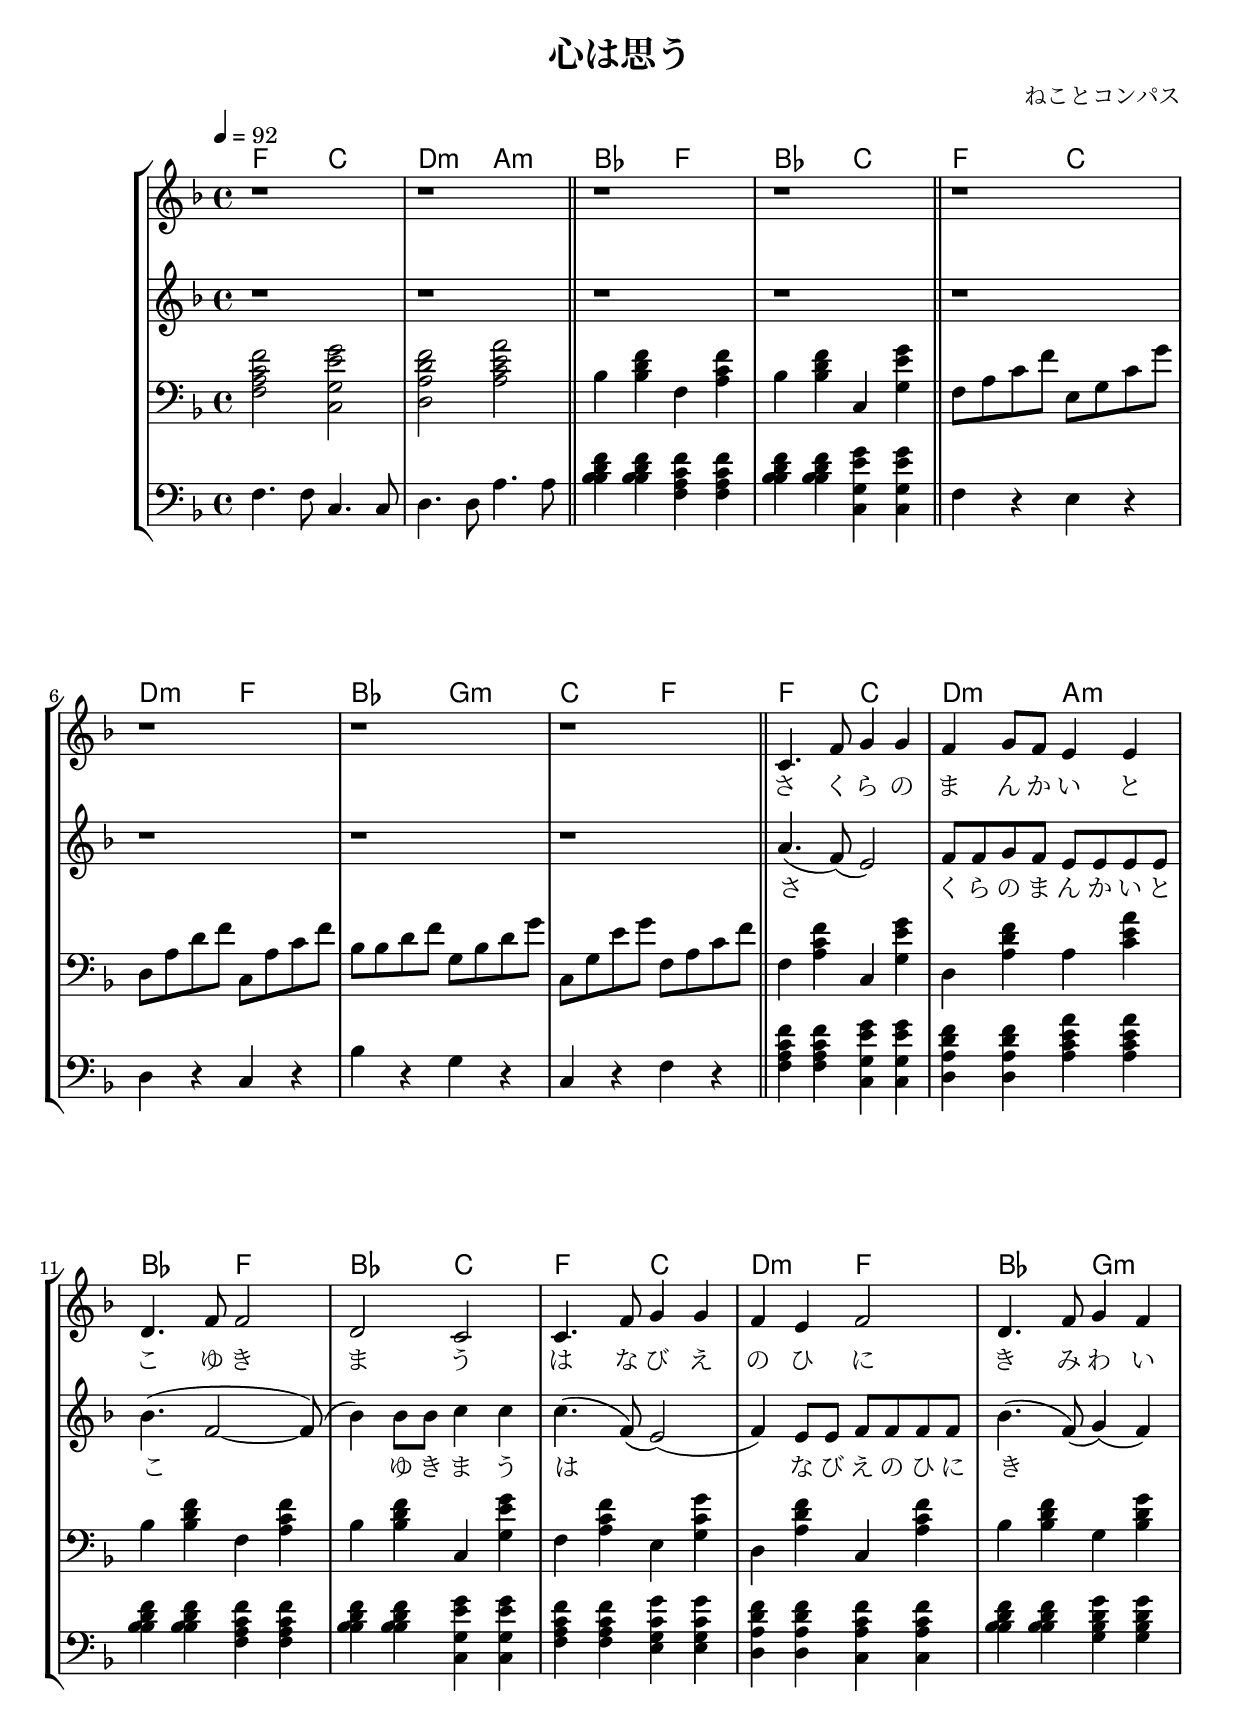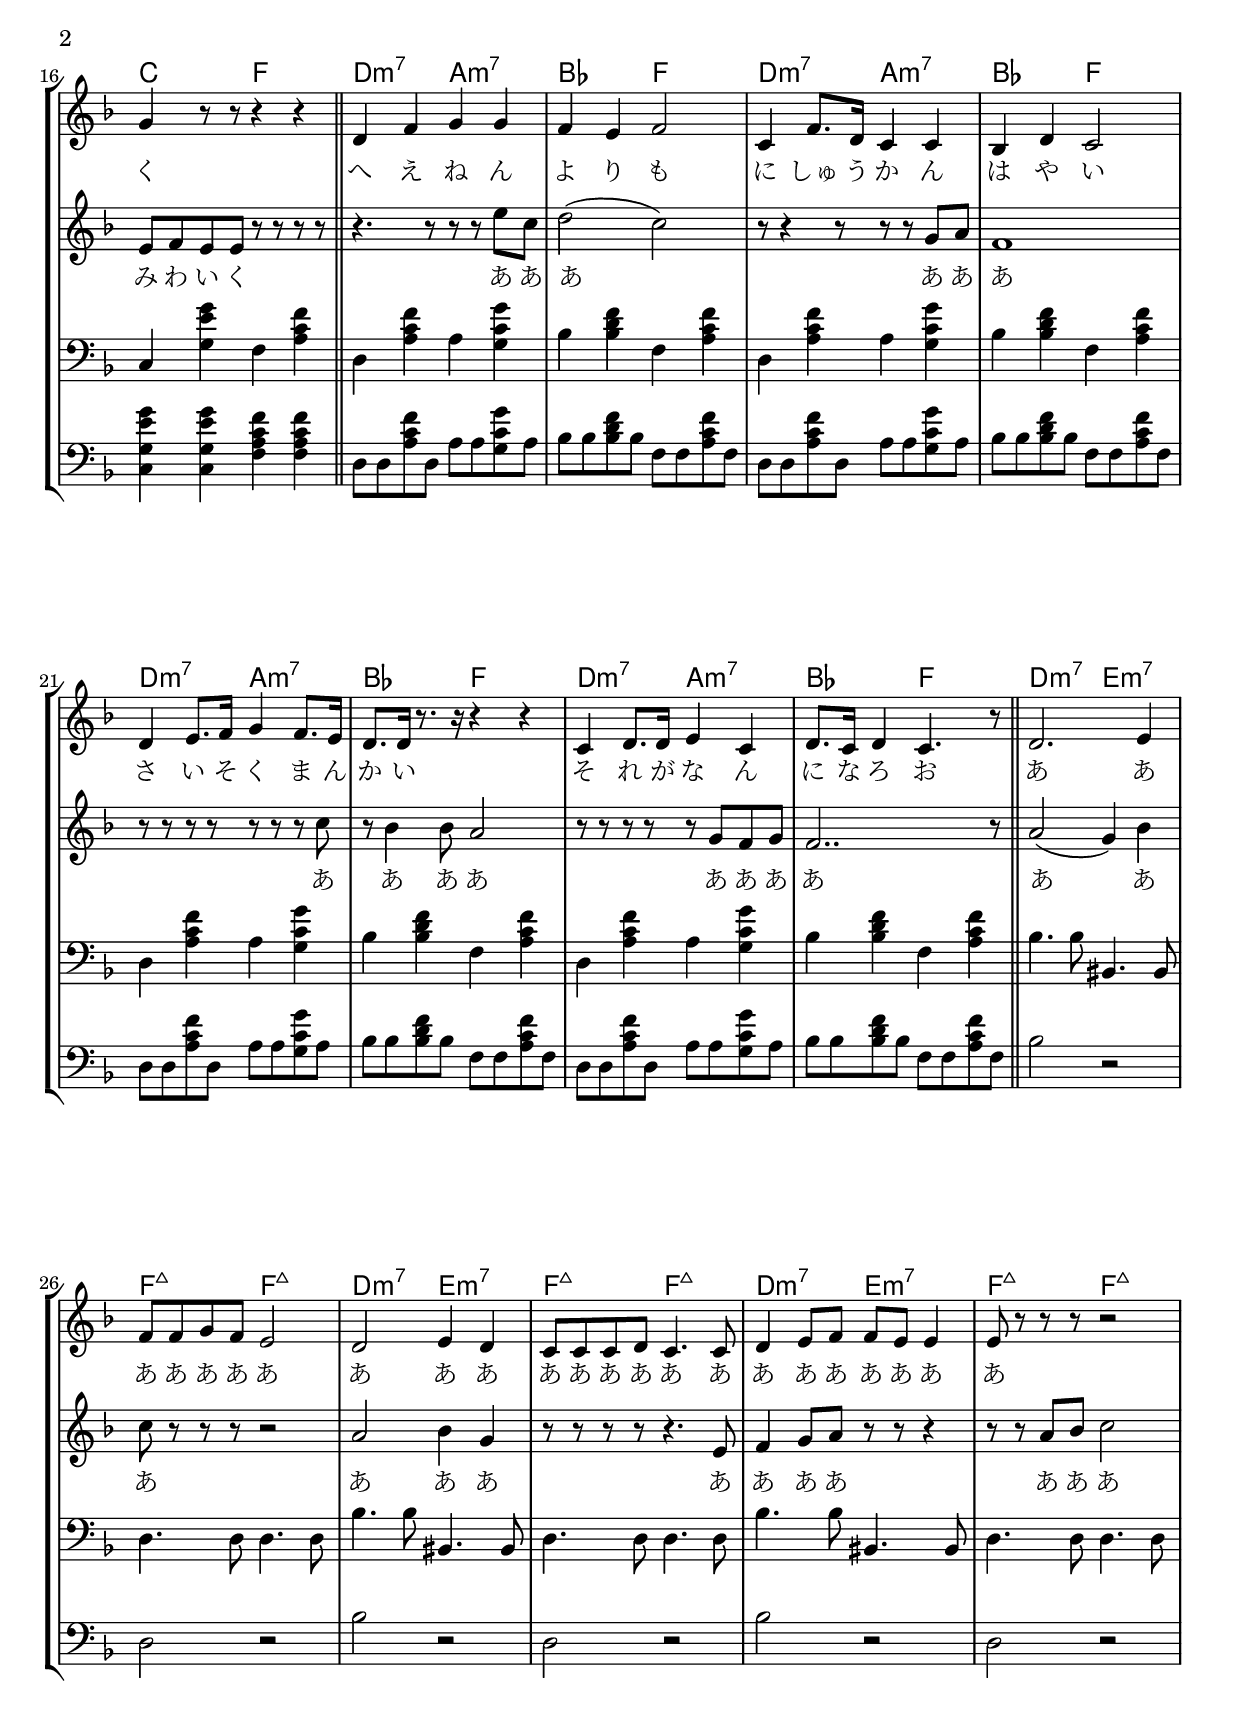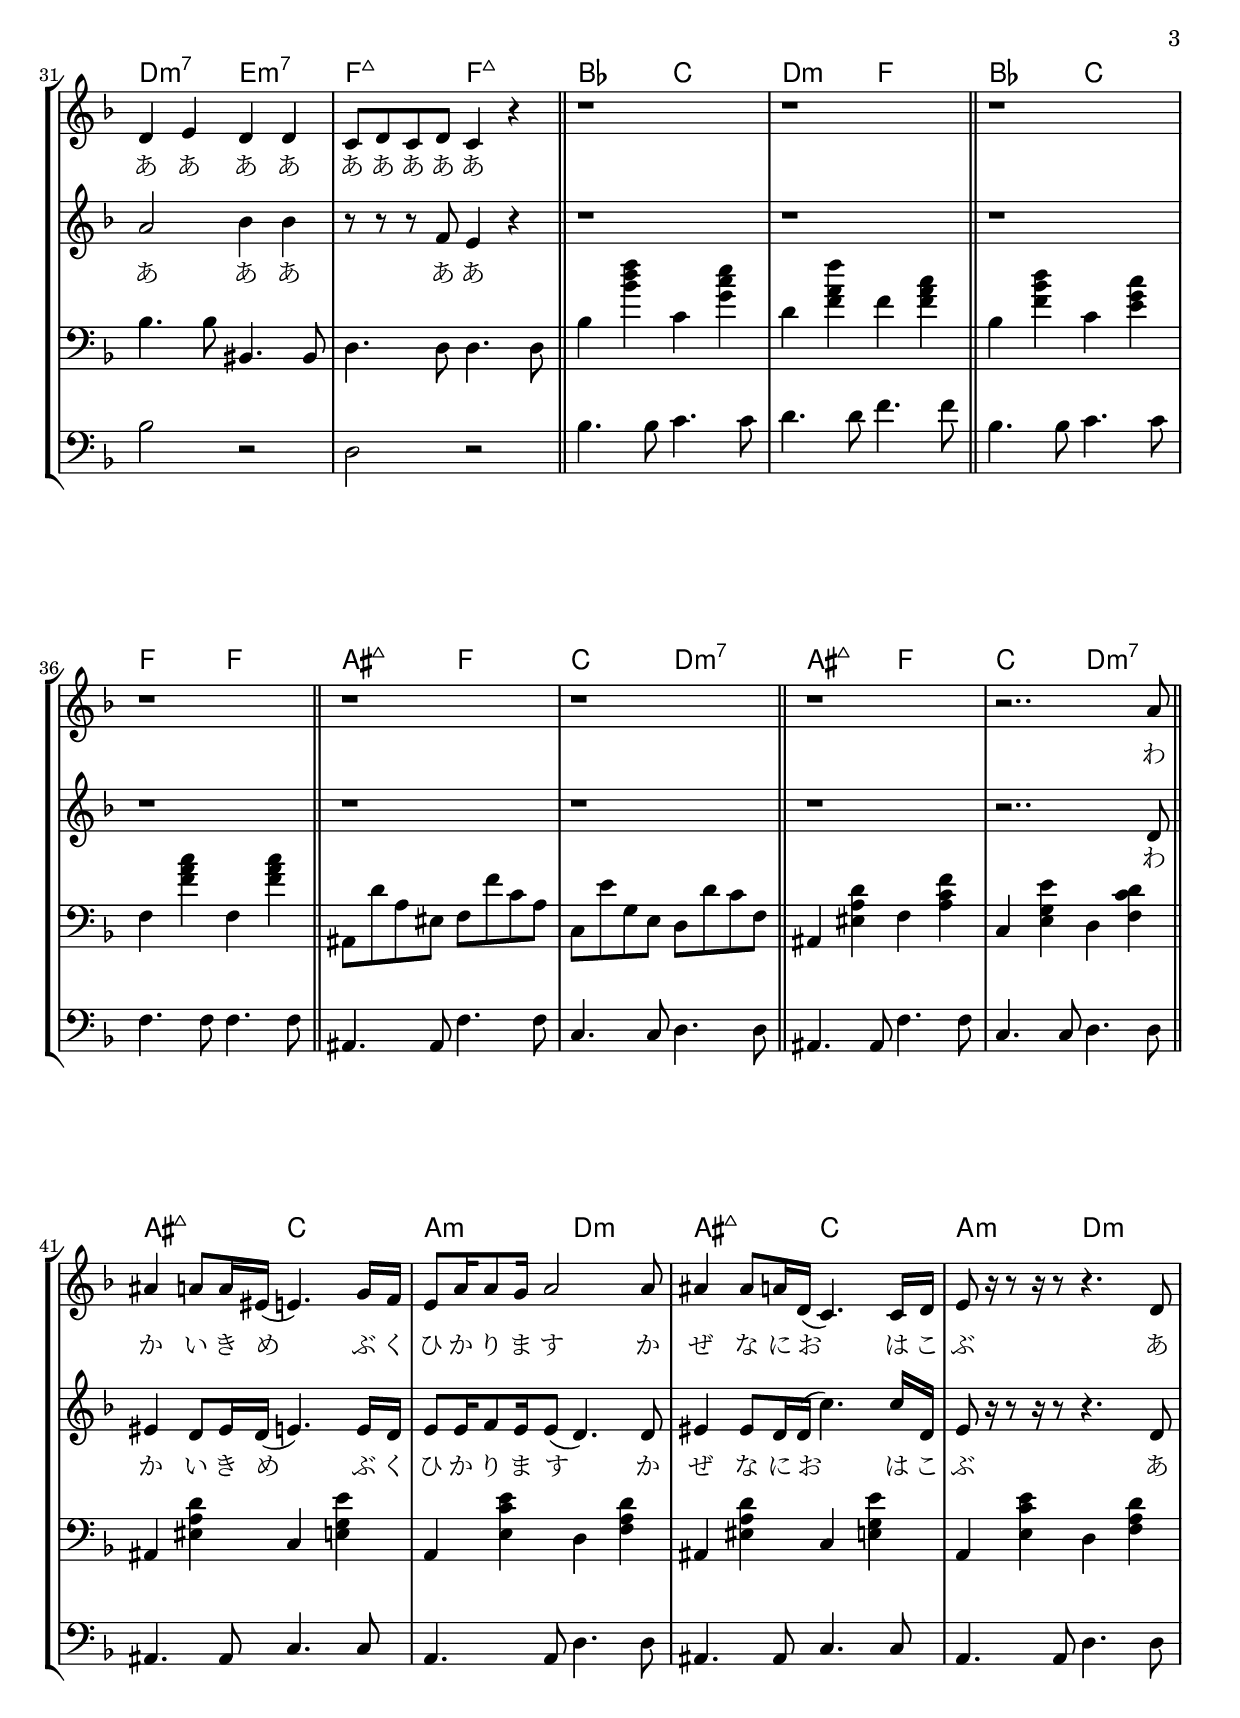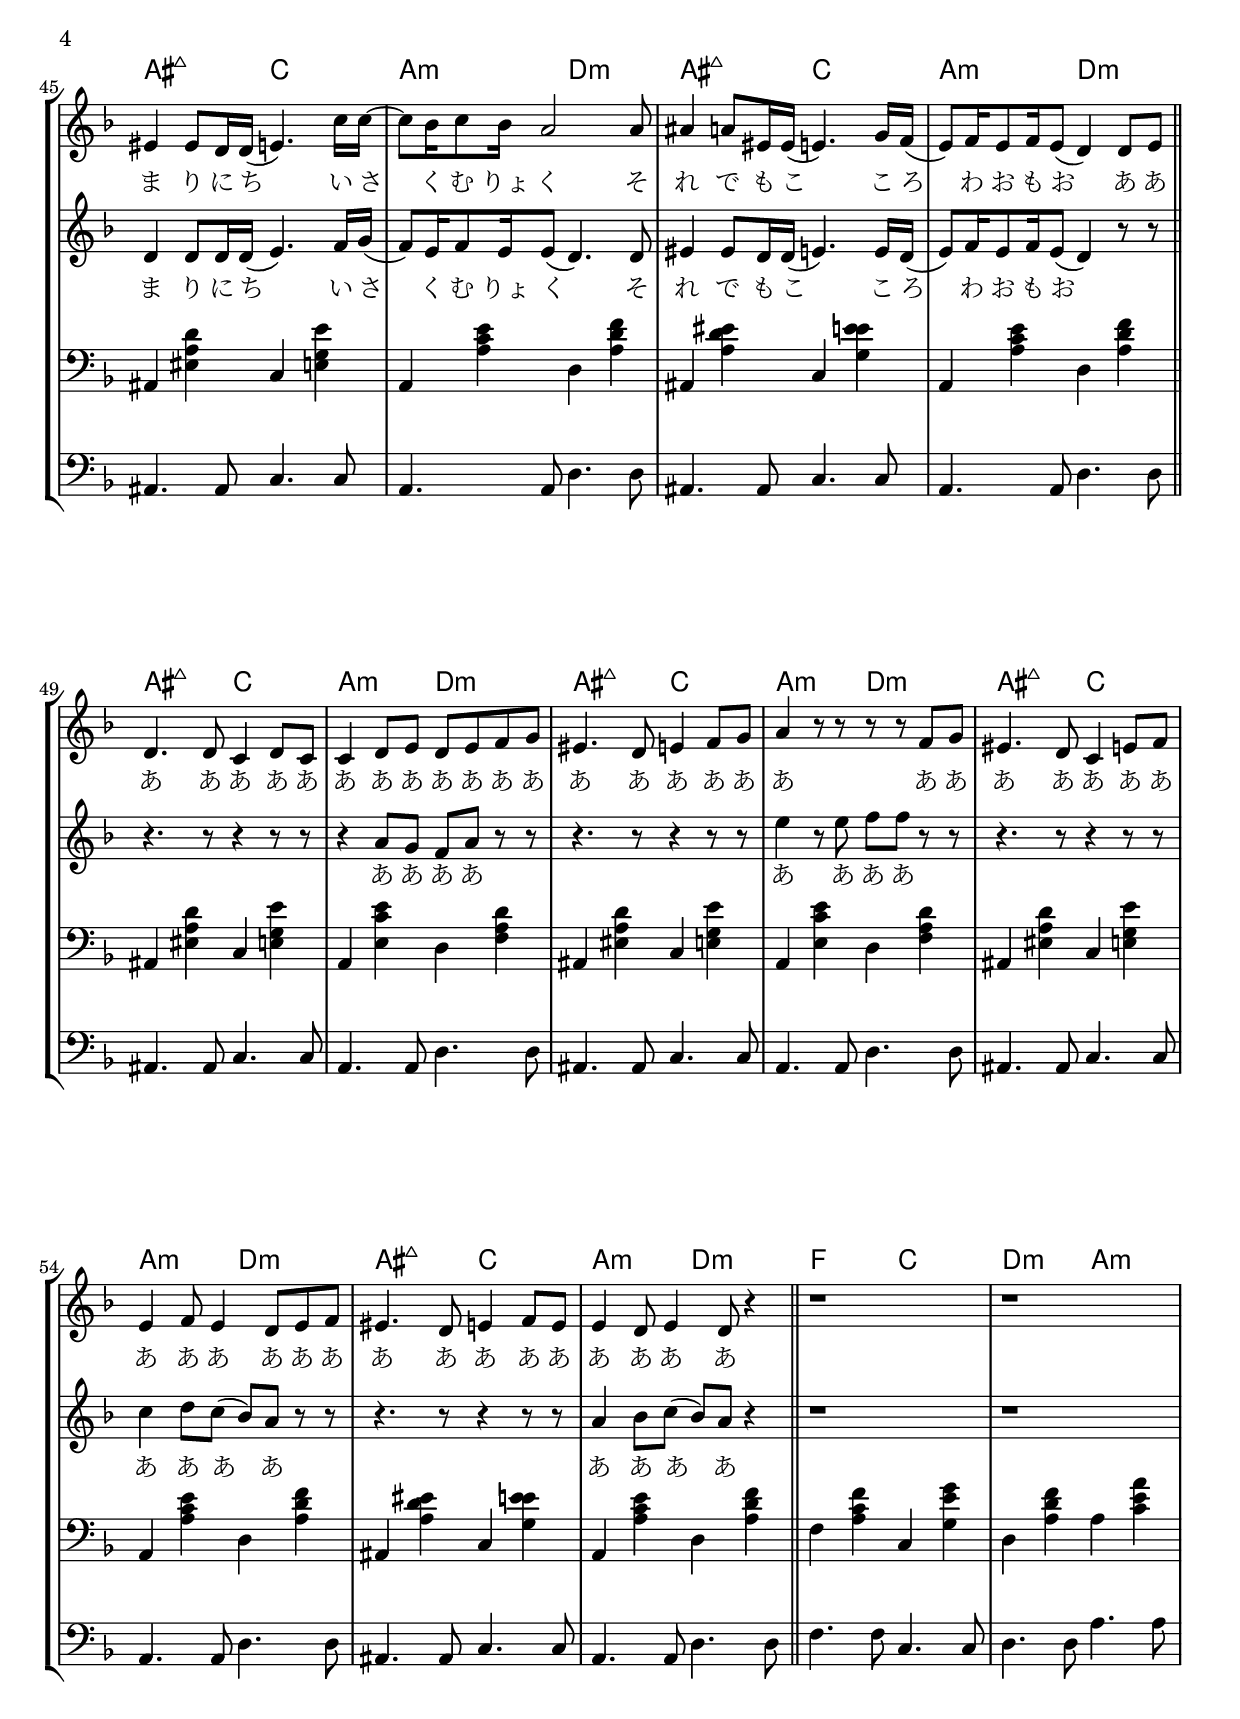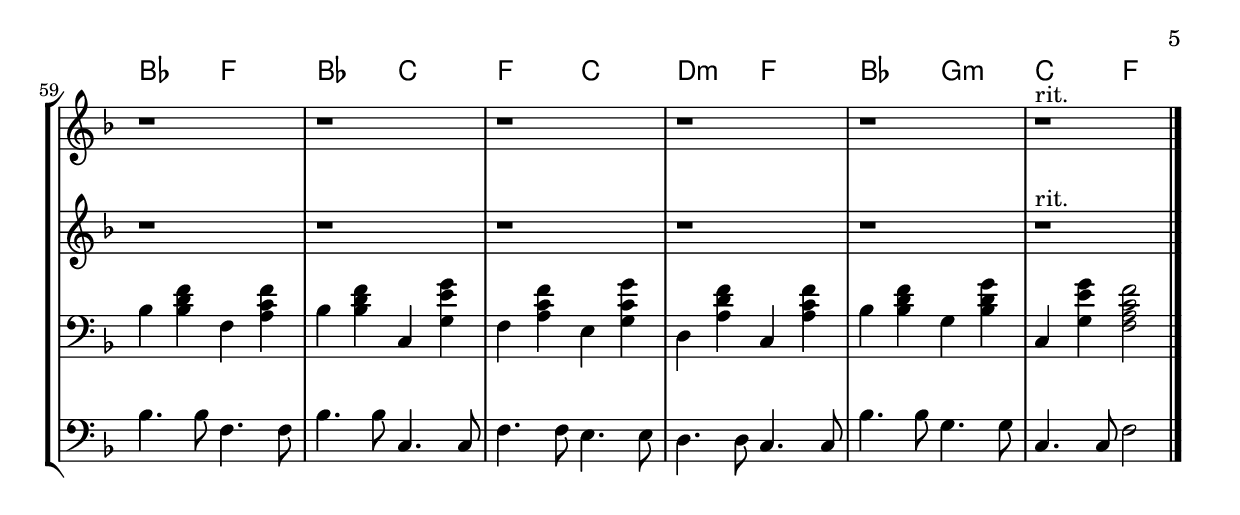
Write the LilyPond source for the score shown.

\version "2.12.1"

\header {
	title = \markup {心は思う}
	composer = \markup \center-column {ねことコンパス}
}

harmony = \chordmode {
	f2 c d:m a:m 

	bes f bes c 

	f c d:m f bes g:m c f 

	f c d:m a:m bes f bes c f c d:m f bes g:m c f 

	d:min7 a:min7 bes f d:min7 a:min7 bes f d:min7 a:min7 bes f d:min7 a:min7 bes f 

	d:min7 e:m7 f:maj7 f:maj7 d:min7 e:m7 f:maj7 f:maj7 d:min7 e:m7 f:maj7 f:maj7 d:min7 e:m7 f:maj7 f:maj7 

	bes c d:m f 

	bes c f f 

	ais:maj7 f c d:min7 

	ais:maj7 f c d:min7 

	ais:maj7 c a:m d:m ais:maj7 c a:m d:m ais:maj7 c a:m d:m ais:maj7 c a:m d:m 

	ais:maj7 c a:m d:m ais:maj7 c a:m d:m ais:maj7 c a:m d:m ais:maj7 c a:m d:m 

	f c d:m a:m bes f bes c f c d:m f bes g:m c f 
}

melody = {
	\key f \major
	\tempo 4 = 92
	r1 | r1   
	r1 | r1   
	r1 | r1 | r1 | r1   
	\set Staff.midiInstrument = #"mmi0.45"
	c'4.  f'8  g'4  g'4 
	f'4  g'8  f'8  e'4  e'4 
	d'4.  f'8  f'2 
	d'2  c'2 
	c'4.  f'8  g'4  g'4 
	f'4  e'4  f'2 
	d'4.  f'8  g'4  f'4 
	g'4  r8  r8  r4  r4
	\set Staff.midiInstrument = #"mmi0.45"
	d'4  f'4  g'4  g'4 
	f'4  e'4  f'2 
	c'4  f'8.  d'16  c'4  c'4 
	bes4  d'4  c'2 
	d'4  e'8.  f'16  g'4  f'8.  e'16 
	d'8.  d'16  r8.  r16  r4  r4 
	c'4  d'8.  d'16  e'4  c'4 
	d'8.  c'16  d'4  c'4.  	r8 	\set Staff.midiInstrument = #"Bright Acoustic"
	 d'2.  e'4 
	f'8  f'8  g'8  f'8  e'2 
	d'2  e'4  d'4 
	c'8  c'8  c'8  d'8  c'4.  c'8 
	d'4  e'8  f'8  f'8  e'8  e'4 
	e'8  r8  r8  r8  r2 
	d'4  e'4  d'4  d'4 
	c'8  d'8  c'8  d'8  c'4  	r4 	r1 | r1   
	r1 | r1   
	r1 | r1   
	r1 | r2.. 
	\set Staff.midiInstrument = #"mmi0.45"
	a'8 
	ais'4  a'8  a'16  eis'16  (e'4.)  g'16  f'16 
	e'8  a'16  a'8  g'16  a'2  a'8 
	ais'4  ais'8  a'16  d'16  (c'4.)  c'16  d'16 
	e'8  r16  r8  r16  r8  r4.  d'8 
	eis'4  eis'8  d'16  d'16  (e'4.)  c''16  c''16~ 
	c''8  bes'16  c''8  bes'16  a'2  a'8 
	ais'4  a'8  eis'16  eis'16  (e'4.)  g'16  f'16 
	(e'8)  f'16  e'8  f'16  e'8  (d'4)  	\set Staff.midiInstrument = #"Pad 7 (halo)"
	d'8  e'8 
	d'4.  d'8  c'4  d'8  c'8 
	c'4  d'8  e'8  d'8  e'8  f'8  g'8 
	eis'4.  d'8  e'4  f'8  g'8 
	a'4  r8  r8  r8  r8  f'8  g'8 
	eis'4.  d'8  c'4  e'8  f'8 
	e'4  f'8  e'4  d'8  e'8  f'8 
	eis'4.  d'8  e'4  f'8  e'8 
	e'4  d'8  e'4  d'8  	r4 	r1 | r1 | r1 | r1 | r1 | r1 | r1 | r1^"rit." \bar "|."
}

words = \lyricmode {
	
	
	
	さ  く  ら  の  ま  ん  か  い  と  こ  ゆ  き  ま  う  は  な  び  え  の  ひ  に  き  み  わ  い  く  
	へ  え  ね  ん  よ  り  も  に  しゅ  う  か  ん  は  や  い  さ  い  そ  く  ま  ん  か  い  そ  れ  が  な  ん  に  な  ろ  お  
	あ  あ  あ  あ  あ  あ  あ  あ  あ  あ  あ  あ  あ  あ  あ  あ  あ  あ  あ  あ  あ  あ  あ  あ  あ  あ  あ  あ  あ  あ  あ  あ  
	
	
	
	
	わ  か  い  き  め  ぶ  く  ひ  か  り  ま  す  か  ぜ  な  に  お  は  こ  ぶ  あ  ま  り  に  ち  い  さ  く  む  りょ  く  そ  れ  で  も  こ  こ  ろ  わ  お  も  お  
	あ  あ  あ  あ  あ  あ  あ  あ  あ  あ  あ  あ  あ  あ  あ  あ  あ  あ  あ  あ  あ  あ  あ  あ  あ  あ  あ  あ  あ  あ  あ  あ  あ  あ  あ  あ  あ  あ  あ  あ  あ  あ  
	
}

secondmelody = {
	\key f \major
	\tempo 4 = 92
	r1 | r1   
	r1 | r1   
	r1 | r1 | r1 | r1   
	\set Staff.midiInstrument = #"mmi0.48"
	a'4.  (f'8)  (e'2) 
	f'8  f'8  g'8  f'8  e'8  e'8  e'8  e'8 
	bes'4.  (f'2~f'8) 
	(bes'4)  bes'8  bes'8  c''4  c''4 
	c''4.  (f'8)  (e'2) 
	(f'4)  e'8  e'8  f'8  f'8  f'8  f'8 
	bes'4.  (f'8)  (g'4)  (f'4) 
	e'8  f'8  e'8  e'8  r8  r8  r8  r8
	\set Staff.midiInstrument = #"Viola"
	r4.  r8  r8  r8  e''8  c''8 
	d''2  (c''2) 
	r8  r4  r8  r8  r8  g'8  a'8 
	f'1 
	r8  r8  r8  r8  r8  r8  r8  c''8 
	r8  bes'4  bes'8  a'2 
	r8  r8  r8  r8  r8  g'8  f'8  g'8 
	f'2..  	r8 	\set Staff.midiInstrument = #"Electric Grand"
	 a'2  (g'4)  bes'4 
	c''8  r8  r8  r8  r2 
	a'2  bes'4  g'4 
	r8  r8  r8  r8  r4.  e'8 
	f'4  g'8  a'8  r8  r8  r4 
	r8  r8  a'8  bes'8  c''2 
	a'2  bes'4  bes'4 
	r8  r8  r8  f'8  e'4  	r4 	r1 | r1   
	r1 | r1   
	r1 | r1   
	r1 | r2.. 
	\set Staff.midiInstrument = #"mmi0.42"
	d'8 
	eis'4  d'8  eis'16  d'16  (e'4.)  e'16  d'16 
	e'8  e'16  f'8  e'16  e'8  (d'4.)  d'8 
	eis'4  eis'8  d'16  d'16  (c''4.)  c''16  d'16 
	e'8  r16  r8  r16  r8  r4.  d'8 
	d'4  d'8  d'16  d'16  (e'4.)  f'16  g'16 
	(f'8)  e'16  f'8  e'16  e'8  (d'4.)  d'8 
	eis'4  eis'8  d'16  d'16  (e'4.)  e'16  d'16 
	(e'8)  f'16  e'8  f'16  e'8  (d'4)  	\set Staff.midiInstrument = #"Ocarina"
	r8  r8 
	r4.  r8  r4  r8  r8 
	r4  a'8  g'8  f'8  a'8  r8  r8 
	r4.  r8  r4  r8  r8 
	e''4  r8  e''8  f''8  f''8  r8  r8 
	r4.  r8  r4  r8  r8 
	c''4  d''8  c''8  (bes'8)  a'8  r8  r8 
	r4.  r8  r4  r8  r8 
	a'4  bes'8  c''8  (bes'8)  a'8  	r4 	r1 | r1 | r1 | r1 | r1 | r1 | r1 | r1^"rit." \bar "|."
}

secondwords = \lyricmode {
	
	
	
	さ  く  ら  の  ま  ん  か  い  と  こ  ゆ  き  ま  う  は  な  び  え  の  ひ  に  き  み  わ  い  く  
	あ  あ  あ  あ  あ  あ  あ  あ  あ  あ  あ  あ  あ  あ  
	あ  あ  あ  あ  あ  あ  あ  あ  あ  あ  あ  あ  あ  あ  あ  あ  あ  あ  
	
	
	
	
	わ  か  い  き  め  ぶ  く  ひ  か  り  ま  す  か  ぜ  な  に  お  は  こ  ぶ  あ  ま  り  に  ち  い  さ  く  む  りょ  く  そ  れ  で  も  こ  こ  ろ  わ  お  も  お  
	あ  あ  あ  あ  あ  あ  あ  あ  あ  あ  あ  あ  あ  あ  あ  あ  
	
}

tempochange = {
	\tempo 4 = 92
	r1 | r1 \bar "||"
	\tempo 4 = 92
	r1 | r1 \bar "||"
	\tempo 4 = 92
	r1 | r1 | r1 | r1 \bar "||"
	\tempo 4 = 92
	r1 | r1 | r1 | r1 | r1 | r1 | r1 | r1 \bar "||"
	\tempo 4 = 92
	r1 | r1 | r1 | r1 | r1 | r1 | r1 | r1 \bar "||"
	\tempo 4 = 92
	r1 | r1 | r1 | r1 | r1 | r1 | r1 | r1 \bar "||"
	\tempo 4 = 92
	r1 | r1 \bar "||"
	\tempo 4 = 92
	r1 | r1 \bar "||"
	\tempo 4 = 92
	r1 | r1 \bar "||"
	\tempo 4 = 92
	r1 | r1 \bar "||"
	\tempo 4 = 92
	r1 | r1 | r1 | r1 | r1 | r1 | r1 | r1 \bar "||"
	\tempo 4 = 92
	r1 | r1 | r1 | r1 | r1 | r1 | r1 | r1 \bar "||"
	\tempo 4 = 92
	r1 | r1 | r1 | r1 | r1 | r1 | r1 | \tempo 4 = 69 r2 \tempo 4 = 61 r2 \bar "|."
}

mainacc = {
	\clef bass
	\set Staff.midiInstrument = #"Pad 4 (choir)"
	\key f \major
	\tempo 4 = 92
	<f a c' f'>2
	<c g e' g'>2
	<d a d' f'>2
	<a c' e' a'>2
	\bar "||"

	\set Staff.midiInstrument = #"Pad 4 (choir)"
	bes4 <bes d' f'>4
	f4 <a c' f'>4
	bes4 <bes d' f'>4
	c4 <g e' g'>4
	\bar "||"

	\set Staff.midiInstrument = #"Pad 4 (choir)"
	f8 a8 c'8 f'8
	e8 g8 c'8 g'8
	d8 a8 d'8 f'8
	c8 a8 c'8 f'8
	bes8 bes8 d'8 f'8
	g8 bes8 d'8 g'8
	c8 g8 e'8 g'8
	f8 a8 c'8 f'8
	\bar "||"

	\set Staff.midiInstrument = #"Acoustic grand"
	f4 <a c' f'>4
	c4 <g e' g'>4
	d4 <a d' f'>4
	a4 <c' e' a'>4
	bes4 <bes d' f'>4
	f4 <a c' f'>4
	bes4 <bes d' f'>4
	c4 <g e' g'>4
	f4 <a c' f'>4
	e4 <g c' g'>4
	d4 <a d' f'>4
	c4 <a c' f'>4
	bes4 <bes d' f'>4
	g4 <bes d' g'>4
	c4 <g e' g'>4
	f4 <a c' f'>4
	\bar "||"

	\set Staff.midiInstrument = #"Pad 8 (sweep)"
	d4 <a c' f'>4
	a4 <g c' g'>4
	bes4 <bes d' f'>4
	f4 <a c' f'>4
	d4 <a c' f'>4
	a4 <g c' g'>4
	bes4 <bes d' f'>4
	f4 <a c' f'>4
	d4 <a c' f'>4
	a4 <g c' g'>4
	bes4 <bes d' f'>4
	f4 <a c' f'>4
	d4 <a c' f'>4
	a4 <g c' g'>4
	bes4 <bes d' f'>4
	f4 <a c' f'>4
	\bar "||"

	\set Staff.midiInstrument = #"FX 4 (atmosphere)"
	bes4.bes8
	bis,4.bis,8
	d4.d8
	d4.d8
	bes4.bes8
	bis,4.bis,8
	d4.d8
	d4.d8
	bes4.bes8
	bis,4.bis,8
	d4.d8
	d4.d8
	bes4.bes8
	bis,4.bis,8
	d4.d8
	d4.d8
	\bar "||"

	\set Staff.midiInstrument = #"Pad 2 (warm)"
	bes4 <bes' d'' f''>4
	c'4 <g' c'' e''>4
	d'4 <f' a' f''>4
	f'4 <f' a' c''>4
	\bar "||"

	\set Staff.midiInstrument = #"Pad 3 (polysynth)"
	bes4 <f' bes' d''>4
	c'4 <e' g' c''>4
	f4 <f' a' c''>4
	f4 <f' a' c''>4
	\bar "||"

	\set Staff.midiInstrument = #"Synthstrings 1"
	ais,8 d' a eis
	f8 f' c' a
	c8 e' g e
	d8 d' c' f
	\bar "||"

	\set Staff.midiInstrument = #"Voice Oohs"
	ais,4 <eis a d'>4
	f4 <a c' f'>4
	c4 <e g e'>4
	d4 <f c' d'>4
	\bar "||"

	\set Staff.midiInstrument = #"FX 7 (echoes)"
	ais,4 <eis a d'>4
	c4 <e g e'>4
	a,4 <e c' e'>4
	d4 <f a d'>4
	ais,4 <eis a d'>4
	c4 <e g e'>4
	a,4 <e c' e'>4
	d4 <f a d'>4
	ais,4 <eis a d'>4
	c4 <e g e'>4
	a,4 <a c' e'>4
	d4 <a d' f'>4
	ais,4 <a d' eis'>4
	c4 <g e' e'>4
	a,4 <a c' e'>4
	d4 <a d' f'>4
	\bar "||"

	\set Staff.midiInstrument = #"Electric Grand"
	ais,4 <eis a d'>4
	c4 <e g e'>4
	a,4 <e c' e'>4
	d4 <f a d'>4
	ais,4 <eis a d'>4
	c4 <e g e'>4
	a,4 <e c' e'>4
	d4 <f a d'>4
	ais,4 <eis a d'>4
	c4 <e g e'>4
	a,4 <a c' e'>4
	d4 <a d' f'>4
	ais,4 <a d' eis'>4
	c4 <g e' e'>4
	a,4 <a c' e'>4
	d4 <a d' f'>4
	\bar "||"

	\set Staff.midiInstrument = #"FX 2 (soundtrack)"
	f4 <a c' f'>4
	c4 <g e' g'>4
	d4 <a d' f'>4
	a4 <c' e' a'>4
	bes4 <bes d' f'>4
	f4 <a c' f'>4
	bes4 <bes d' f'>4
	c4 <g e' g'>4
	f4 <a c' f'>4
	e4 <g c' g'>4
	d4 <a d' f'>4
	c4 <a c' f'>4
	bes4 <bes d' f'>4
	g4 <bes d' g'>4
	c4 <g e' g'>4
	<f a c' f'>2
	\bar "|."
}

subacc = {
	\clef bass
	\set Staff.midiInstrument = #"Pad 4 (choir)"
	\key f \major
	\tempo 4 = 92
	f4.f8
	c4.c8
	d4.d8
	a4.a8
	\bar "||"

	\set Staff.midiInstrument = #"Lead 6 (voice)"
	<bes bes d' f'>4 <bes bes d' f'>4
	<f a c' f'>4 <f a c' f'>4
	<bes bes d' f'>4 <bes bes d' f'>4
	<c g e' g'>4 <c g e' g'>4
	\bar "||"

	\set Staff.midiInstrument = #"Taiko Drum"
	f4 r4
	e4 r4
	d4 r4
	c4 r4
	bes4 r4
	g4 r4
	c4 r4
	f4 r4
	\bar "||"

	\set Staff.midiInstrument = #"Pad 4 (choir)"
	<f a c' f'>4 <f a c' f'>4
	<c g e' g'>4 <c g e' g'>4
	<d a d' f'>4 <d a d' f'>4
	<a c' e' a'>4 <a c' e' a'>4
	<bes bes d' f'>4 <bes bes d' f'>4
	<f a c' f'>4 <f a c' f'>4
	<bes bes d' f'>4 <bes bes d' f'>4
	<c g e' g'>4 <c g e' g'>4
	<f a c' f'>4 <f a c' f'>4
	<e g c' g'>4 <e g c' g'>4
	<d a d' f'>4 <d a d' f'>4
	<c a c' f'>4 <c a c' f'>4
	<bes bes d' f'>4 <bes bes d' f'>4
	<g bes d' g'>4 <g bes d' g'>4
	<c g e' g'>4 <c g e' g'>4
	<f a c' f'>4 <f a c' f'>4
	\bar "||"

	\set Staff.midiInstrument = #"Pad 7 (halo)"
	d8 d8 <a c' f'>8 d8
	a8 a8 <g c' g'>8 a8
	bes8 bes8 <bes d' f'>8 bes8
	f8 f8 <a c' f'>8 f8
	d8 d8 <a c' f'>8 d8
	a8 a8 <g c' g'>8 a8
	bes8 bes8 <bes d' f'>8 bes8
	f8 f8 <a c' f'>8 f8
	d8 d8 <a c' f'>8 d8
	a8 a8 <g c' g'>8 a8
	bes8 bes8 <bes d' f'>8 bes8
	f8 f8 <a c' f'>8 f8
	d8 d8 <a c' f'>8 d8
	a8 a8 <g c' g'>8 a8
	bes8 bes8 <bes d' f'>8 bes8
	f8 f8 <a c' f'>8 f8
	\bar "||"

	\set Staff.midiInstrument = #"Taiko Drum"
	bes2
	r2
	d2
	r2
	bes2
	r2
	d2
	r2
	bes2
	r2
	d2
	r2
	bes2
	r2
	d2
	r2
	\bar "||"

	\set Staff.midiInstrument = #"Pad 8 (sweep)"
	bes4.bes8
	c'4.c'8
	d'4.d'8
	f'4.f'8
	\bar "||"

	\set Staff.midiInstrument = #"Choir Aahs"
	bes4.bes8
	c'4.c'8
	f4.f8
	f4.f8
	\bar "||"

	\set Staff.midiInstrument = #"Synthstrings 2"
	ais,4.ais,8
	f4.f8
	c4.c8
	d4.d8
	\bar "||"

	\set Staff.midiInstrument = #"Synth Voice"
	ais,4.ais,8
	f4.f8
	c4.c8
	d4.d8
	\bar "||"

	\set Staff.midiInstrument = #"Synth Voice"
	ais,4.ais,8
	c4.c8
	a,4.a,8
	d4.d8
	ais,4.ais,8
	c4.c8
	a,4.a,8
	d4.d8
	ais,4.ais,8
	c4.c8
	a,4.a,8
	d4.d8
	ais,4.ais,8
	c4.c8
	a,4.a,8
	d4.d8
	\bar "||"

	\set Staff.midiInstrument = #"Pad 8 (sweep)"
	ais,4.ais,8
	c4.c8
	a,4.a,8
	d4.d8
	ais,4.ais,8
	c4.c8
	a,4.a,8
	d4.d8
	ais,4.ais,8
	c4.c8
	a,4.a,8
	d4.d8
	ais,4.ais,8
	c4.c8
	a,4.a,8
	d4.d8
	\bar "||"

	\set Staff.midiInstrument = #"FX 2 (soundtrack)"
	f4.f8
	c4.c8
	d4.d8
	a4.a8
	bes4.bes8
	f4.f8
	bes4.bes8
	c4.c8
	f4.f8
	e4.e8
	d4.d8
	c4.c8
	bes4.bes8
	g4.g8
	c4.c8
	f2
	\bar "|."
}

percA = {
	\drummode {
	r1 |r1 \bar "||"
	r1  |r2 r8 hho4 hho8  \bar "||"
	r1  |r1  |r1  |r2 r8 hho4 hho8  \bar "||"
	cymr4 cymr4 cymr4 cymr4  |cymr4 cymr8 cymr16 cymr16 cymr4 cymr4  |cymr4 cymr4 cymr4 cymr4  |cymr4 cymr2.  |cymr4 cymr4 cymr4 cymr4  |cymr4 cymr8 cymr16 cymr16 cymr4 cymr4  |cymr4 cymr4 cymr4 cymr4  |cymr4 cymr2.  \bar "||"
	hh8 hh8 hh8 hh8 hh8 hh8 hh8 hh8  |hh8 hh8 hh8 hh8 hh4 hh8 hh8  |hh8 hh8 hh8 hh8 hh8 hh8 hh8 hh8  |hh8 hh8 hh8 hh2 r8  |hh8 hh8 hh8 hh8 hh8 hh8 hh8 hh8  |hh8 hh8 hh8 hh8 hh4 hh8 hh8  |hh8 hh8 hh8 hh8 hh8 hh8 hh8 hh8  |r8 hh2. r8  \bar "||"
	r1  |r1  |r1  |r1  |r1  |r1  |r1  |r2 r8 hho4 hho8  \bar "||"
	r1  |r2 r8 hho4 hho8  \bar "||"
	r1  |r2. hho4  \bar "||"
	cymr4 cymr4 cymr4 cymr4  |cymr4 cymr8 cymr16 cymr16 cymr4 cymr4  \bar "||"
	r4 hh8. hh4 r16 hh4  |hh4 hh8 hh4. hh4  \bar "||"
	hh8 hh8 hh8 hh8 hh8 hh8 hh8 hh8  |hh8 hh8 hh8 hh8 hh4 hh8 hh8  |hh8 hh8 hh8 hh8 hh8 hh8 hh8 hh8  |hh8 hh8 hh8 hh2 r8  |hh8 hh8 hh8 hh8 hh8 hh8 hh8 hh8  |hh8 hh8 hh8 hh8 hh4 hh8 hh8  |hh8 hh8 hh8 hh8 hh8 hh8 hh8 hh8  |r8 hh2. r8  \bar "||"
	r2 r8 hho4.  |r2 r8 hho4.  |r2 r8 hho4.  |r2 r8 hho4.  |r2 r8 hho4.  |r2 r8 hho4.  |r2 r8 hho4.  |r2 r8 hho4.  \bar "||"
	cymr4 cymr4 cymr4 cymr4  |cymr4 cymr8 cymr16 cymr16 cymr4 cymr4  |cymr4 cymr4 cymr4 cymr4  |cymr4 cymr2.  |cymr4 cymr4 cymr4 cymr4  |cymr4 cymr8 cymr16 cymr16 cymr4 cymr4  |cymr4 cymr4 cymr4 cymr4  |cymr4 cymr2.  \bar "|."
	}
}

percB = {
	\drummode {
	r1 |r1 \bar "||"
	r4. hhp2 hhp8  |hhp4 hhp4 hhp4 hhp4  \bar "||"
	r4. hhp2 hhp8  |r4. hhp2 hhp8  |r4. hhp2 hhp8  |hhp4 hhp4 hhp4 hhp4  \bar "||"
	r2 sn2  |r2 sn2  |r2 sn2  |r8 sn8 sn2.  |r2 sn2  |r2 sn2  |r2 sn2  |r8 sn8 sn2.  \bar "||"
	r4 sn8. sn8 sn8. sn8. sn16  |r4 sn8. sn8 sn8. sn4  |r4 sn8. sn8 sn8. sn8. sn16  |r8 sn8 sn4 sn8 sn16 sn8 sn8 sn16  |r4 sn8. sn8 sn8. sn8. sn16  |r4 sn8. sn8 sn8. sn4  |r4 sn8. sn8 sn8. sn8. sn16  |r4 sn2 sn4  \bar "||"
	r4. hhp2 hhp8  |r4. hhp2 hhp8  |r4. hhp2 hhp8  |r4. hhp2 hhp8  |r4. hhp2 hhp8  |r4. hhp2 hhp8  |r4. hhp2 hhp8  |hhp4 hhp4 hhp4 hhp4  \bar "||"
	r4. hhp2 hhp8  |hhp4 hhp4 hhp4 hhp4  \bar "||"
	r16 hhp16 hhp8 hhp16 hhp8 hhp2 r16  |r16 hhp16 hhp8 hhp16 hhp8 hhp2 hhp16  \bar "||"
	r2 sn2  |r2 sn2  \bar "||"
	r8 hhp4 hhp4 hhp4 hhp8  |r8 hhp2 hhp4.  \bar "||"
	r4 sn8. sn8 sn8. sn8. sn16  |r4 sn8. sn8 sn8. sn4  |r4 sn8. sn8 sn8. sn8. sn16  |r8 sn8 sn4 sn8 sn16 sn8 sn8 sn16  |r4 sn8. sn8 sn8. sn8. sn16  |r4 sn8. sn8 sn8. sn4  |r4 sn8. sn8 sn8. sn8. sn16  |r4 sn2 sn4  \bar "||"
	r8 hh8 hh8 hh8 hh4. hh8  |hh8 hh8 hh8 hh8 hh4 hh8 hh8  |hh8 hh8 hh8 hh8 hh4. hh8  |hh8 hh8 hh8 hh8 hh4 hh8 hh8  |r8 hh8 hh8 hh8 hh4. hh8  |hh8 hh8 hh8 hh8 hh4 hh8 hh8  |hh8 hh8 hh8 hh8 hh4. hh8  |r16 hh4 hh4 hh4 r16 hh8  \bar "||"
	r2 sn2  |r2 sn2  |r2 sn2  |r8 sn8 sn2.  |r2 sn2  |r2 sn2  |r2 sn2  |r8 sn8 sn2.  \bar "|."
	}
}

percC = {
	\drummode {
	r1 |r1 \bar "||"
	hh4 hh4 hh4 hh4  |r4. hh2 r8  \bar "||"
	hh4 hh4 hh4 hh4  |hh4 hh4 hh4 hh4  |hh4 hh4 hh4 hh4  |r4. hh2 r8  \bar "||"
	bd2. r8 bd8  |bd2. r8 bd8  |bd2. r8 bd8  |bd4. bd8 bd4. bd8  |bd2. r8 bd8  |bd2. r8 bd8  |bd2. r8 bd8  |bd2 r8 bd4.  \bar "||"
	bd8 bd4 bd2 bd8  |bd8 bd2 bd4.  |bd8 bd4 bd2 bd8  |bd4 r16 bd8. bd2  |bd8 bd4 bd2 bd8  |bd8 bd2 bd4.  |bd8 bd4 bd2 bd8  |bd8 bd4. bd4. bd8  \bar "||"
	hh4 hh4 hh4 hh4  |hh4 hh4 hh4 hh4  |hh4 hh4 hh4 hh4  |hh4 hh4 hh4 hh4  |hh4 hh4 hh4 hh4  |hh4 hh4 hh4 hh4  |hh4 hh4 hh4 hh4  |r4. hh2 r8  \bar "||"
	hh4 hh4 hh4 hh4  |r4. hh2 r8  \bar "||"
	hh8. hh8. hh2 r8  |hh8. hh8. hh4 hh4 hh8  \bar "||"
	bd2. r8 bd8  |bd2 r8 bd4.  \bar "||"
	r4 sn2 sn8. sn16  |r4 sn2 sn8 sn16 sn16  \bar "||"
	bd8 bd4 bd2 bd8  |bd8 bd2 bd4.  |bd8 bd4 bd2 bd8  |bd4 r16 bd8. bd2  |bd8 bd4 bd2 bd8  |bd8 bd2 bd4.  |bd8 bd4 bd2 bd8  |bd8 bd4. bd4. bd8  \bar "||"
	r16 hhp4 hhp8 hhp8 hhp4. hhp16  |r16 hhp4 hhp8 hhp8 hhp4 hhp8.  |r16 hhp4 hhp8 hhp8 hhp4 hhp8 hhp16  |r16 hhp4 hhp8 hhp8 hhp4 hhp8.  |r16 hhp4 hhp8 hhp8 hhp4. hhp16  |r16 hhp4 hhp8 hhp8 hhp4 hhp8.  |r16 hhp4 hhp8 hhp8 hhp4 hhp8 hhp16  |r8 hhp8 hhp8 hhp8 hhp4 r16 hhp8.  \bar "||"
	bd2. r8 bd8  |bd2. r8 bd8  |bd2. r8 bd8  |bd4. bd8 bd4. bd8  |bd2. r8 bd8  |bd2. r8 bd8  |bd2. r8 bd8  |bd2 r8 bd4.  \bar "|."
	}
}

percD = {
	\drummode {
	r1 |r1 \bar "||"
	bd2. r8 bd8  |bd8. bd4. r16 bd4 bd8  \bar "||"
	bd2. r8 bd8  |bd8. bd8. bd2 bd8  |bd2. r8 bd8  |bd8. bd4. r16 bd4 bd8  \bar "||"
	r1 |r1 |r1 |r2 r8 tommh8 tommh4  |r1 |r1 |r1 |r8. tommh8. tommh2 r8  \bar "||"
	r1  |r2 r8 hho4.  |r1  |r4. r16 hho2 r16  |r1  |r2 r8 hho4.  |r1  |r4. r16 hho2 r16  \bar "||"
	bd2. r8 bd8  |bd8. bd8. bd2 bd8  |bd2. r8 bd8  |bd8. bd8. bd2 bd8  |bd2. r8 bd8  |bd8. bd8. bd2 bd8  |bd2. r8 bd8  |bd8. bd4. r16 bd4 bd8  \bar "||"
	bd2. r8 bd8  |bd8. bd4. r16 bd4 bd8  \bar "||"
	r2 ss2  |r2 ss2  \bar "||"
	r1 |r8. tommh8. tommh2 r8  \bar "||"
	bd4. r16 bd8. bd4 bd8  |bd8 bd4 r16 bd8. bd4 bd8  \bar "||"
	r1  |r2 r8 hho4.  |r1  |r4. r16 hho2 r16  |r1  |r2 r8 hho4.  |r1  |r4. r16 hho2 r16  \bar "||"
	r8. sn2 r16 sn4  |r8. sn2 r16 sn8. sn16  |r8. sn2 r16 sn4  |r8. sn2 r16 sn8. sn16  |r8. sn2 r16 sn4  |r8. sn2 r16 sn8. sn16  |r8. sn2 r16 sn4  |r8. sn2 r16 sn4  \bar "||"
	r1 |r1 |r1 |r2 r8 tommh8 tommh4  |r1 |r1 |r1 |r8. tommh8. tommh2 r8  \bar "|."
	}
}

percE = {
	\drummode {
	r1 |r1 \bar "||"
	r1 | r1 \bar "||"
	r1 | r1 | r1 | r1 \bar "||"
	r1 |r1 |r1 |r2. r8 toml8  |r1 |r1 |r1 |r2. toml8 toml8  \bar "||"
	r1 |r1 |r1 |r1 |r1 |r1 |r1 |cymc1  \bar "||"
	r1 | r1 | r1 | r1 | r1 | r1 | r1 | r1 \bar "||"
	r1 | r1 \bar "||"
	bd2 r8 bd4 bd8  |bd4. bd4 bd4.  \bar "||"
	r1 |r2. toml8 toml8  \bar "||"
	r1  |r4. r16 hho2 r16  \bar "||"
	r1 |r1 |r1 |r1 |r1 |r1 |r1 |cymc1  \bar "||"
	bd4. bd8 bd2  |bd4. bd8 bd4. bd8  |bd4. bd8 bd2  |bd4. bd8 bd4. bd8  |bd4. bd8 bd2  |bd4. bd8 bd4. bd8  |bd4. bd8 bd2  |bd4. bd8 bd4 bd4  \bar "||"
	r1 |r1 |r1 |r2. r8 toml8  |r1 |r1 |r1 |r2. toml8 toml8  \bar "|."
	}
}

percF = {
	\drummode {
	r1 | r1 \bar "||"
	r1 | r1 \bar "||"
	r1 | r1 | r1 | r1 \bar "||"
	r1 |r1 |r1 |r1 |r1 |r1 |r1 |hho1  \bar "||"
	r1 |r1 |r1 |r1 |r1 |r1 |r1 |r4 r16 tommh16 tommh4. tommh4  \bar "||"
	r1 | r1 | r1 | r1 | r1 | r1 | r1 | r1 \bar "||"
	r1 | r1 \bar "||"
	r1 | r1 \bar "||"
	r1 |hho1  \bar "||"
	cymc1  |r1 \bar "||"
	r1 |r1 |r1 |r1 |r1 |r1 |r1 |r4 r16 tommh16 tommh4. tommh4  \bar "||"
	cymc1  |r1 |r1 |r1 |cymc1  |r1 |r1 |cymc1  \bar "||"
	r1 |r1 |r1 |r1 |r1 |r1 |r1 |hho1  \bar "|."
	}
}

percG = {
	\drummode {
	r1 | r1 \bar "||"
	r1 | r1 \bar "||"
	r1 | r1 | r1 | r1 \bar "||"
	r1 | r1 | r1 | r1 | r1 | r1 | r1 | r1 \bar "||"
	r1 |r1 |r1 |r1 |r1 |r1 |r1 |r4. r16 tomml4. tomml8.  \bar "||"
	r1 | r1 | r1 | r1 | r1 | r1 | r1 | r1 \bar "||"
	r1 | r1 \bar "||"
	r1 | r1 \bar "||"
	r1 | r1 \bar "||"
	r1 | r1 \bar "||"
	r1 |r1 |r1 |r1 |r1 |r1 |r1 |r4. r16 tomml4. tomml8.  \bar "||"
	r1 |r1 |r1 |r1 |r1 |r1 |r1 |r4. r16 tommh2 r16  \bar "||"
	r1 | r1 | r1 | r1 | r1 | r1 | r1 | r1 \bar "|."
	}
}

percH = {
	\drummode {
	r1 | r1 \bar "||"
	r1 | r1 \bar "||"
	r1 | r1 | r1 | r1 \bar "||"
	r1 | r1 | r1 | r1 | r1 | r1 | r1 | r1 \bar "||"
	r1 |r1 |r1 |r1 |r1 |r1 |r1 |r2 r16 toml8 toml4 r16  \bar "||"
	r1 | r1 | r1 | r1 | r1 | r1 | r1 | r1 \bar "||"
	r1 | r1 \bar "||"
	r1 | r1 \bar "||"
	r1 | r1 \bar "||"
	r1 | r1 \bar "||"
	r1 |r1 |r1 |r1 |r1 |r1 |r1 |r2 r16 toml8 toml4 r16  \bar "||"
	r1 |r1 |r1 |r1 |r1 |r1 |r1 |r2. r8 toml8  \bar "||"
	r1 | r1 | r1 | r1 | r1 | r1 | r1 | r1 \bar "|."
	}
}

percI = {
	\drummode {
	r1 | r1 \bar "||"
	r1 | r1 \bar "||"
	r1 | r1 | r1 | r1 \bar "||"
	r1 | r1 | r1 | r1 | r1 | r1 | r1 | r1 \bar "||"
	r1 |r1 |r1 |r1 |r1 |r1 |r1 |r2 r8 tomfh4 tomfh8  \bar "||"
	r1 | r1 | r1 | r1 | r1 | r1 | r1 | r1 \bar "||"
	r1 | r1 \bar "||"
	r1 | r1 \bar "||"
	r1 | r1 \bar "||"
	r1 | r1 \bar "||"
	r1 |r1 |r1 |r1 |r1 |r1 |r1 |r2 r8 tomfh4 tomfh8  \bar "||"
	r1 | r1 | r1 | r1 | r1 | r1 | r1 | r1 \bar "||"
	r1 | r1 | r1 | r1 | r1 | r1 | r1 | r1 \bar "|."
	}
}

\score {
	<<
		\new StaffGroup <<
			\new ChordNames {\harmony}
			\new Voice = "melody" {\melody}
			\new Lyrics \lyricsto "melody" \words
			\new Voice = "secondmelody" {\secondmelody}
			\new Lyrics \lyricsto "secondmelody" \secondwords
			\new Staff = "mainacc" {\mainacc}
			\new Staff = "subacc" {\subacc}
		>>
	>>
	\layout { }
}
